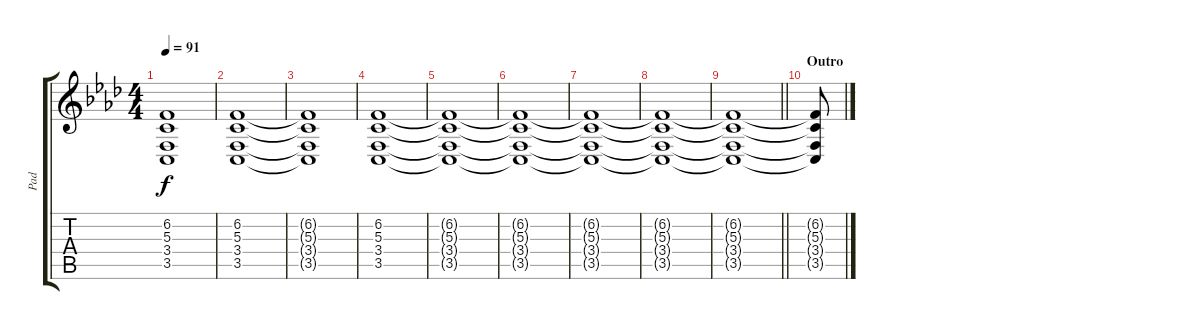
\track ("Pad" "Pad") {instrument pad3polysynth}
\staff {score tabs}
\tuning (E4 B3 G3 D3 A2 E2) {hide}
\ts (4 4)
\tempo 91
\clef g2
\ks fminor
(6.2{t} 5.3{t} 3.4{t} 3.5{t}).1{dy f} |
(6.2 5.3 3.4 3.5).1{volume 1} |
(6.2{t} 5.3{t} 3.4{t} 3.5{t}).1{volume 2} |
(6.2 5.3 3.4 3.5).1{volume 3 instrument pad3polysynth} |
(6.2{t} 5.3{t} 3.4{t} 3.5{t}).1 |
(6.2{t} 5.3{t} 3.4{t} 3.5{t}).1{volume 7} |
(6.2{t} 5.3{t} 3.4{t} 3.5{t}).1 |
(6.2{t} 5.3{t} 3.4{t} 3.5{t}).1 |
\barLineRight lightlight
(6.2{t} 5.3{t} 3.4{t} 3.5{t}).1 |
\section ("" "Outro")
(6.2{t} 5.3{t} 3.4{t} 3.5{t}).8
